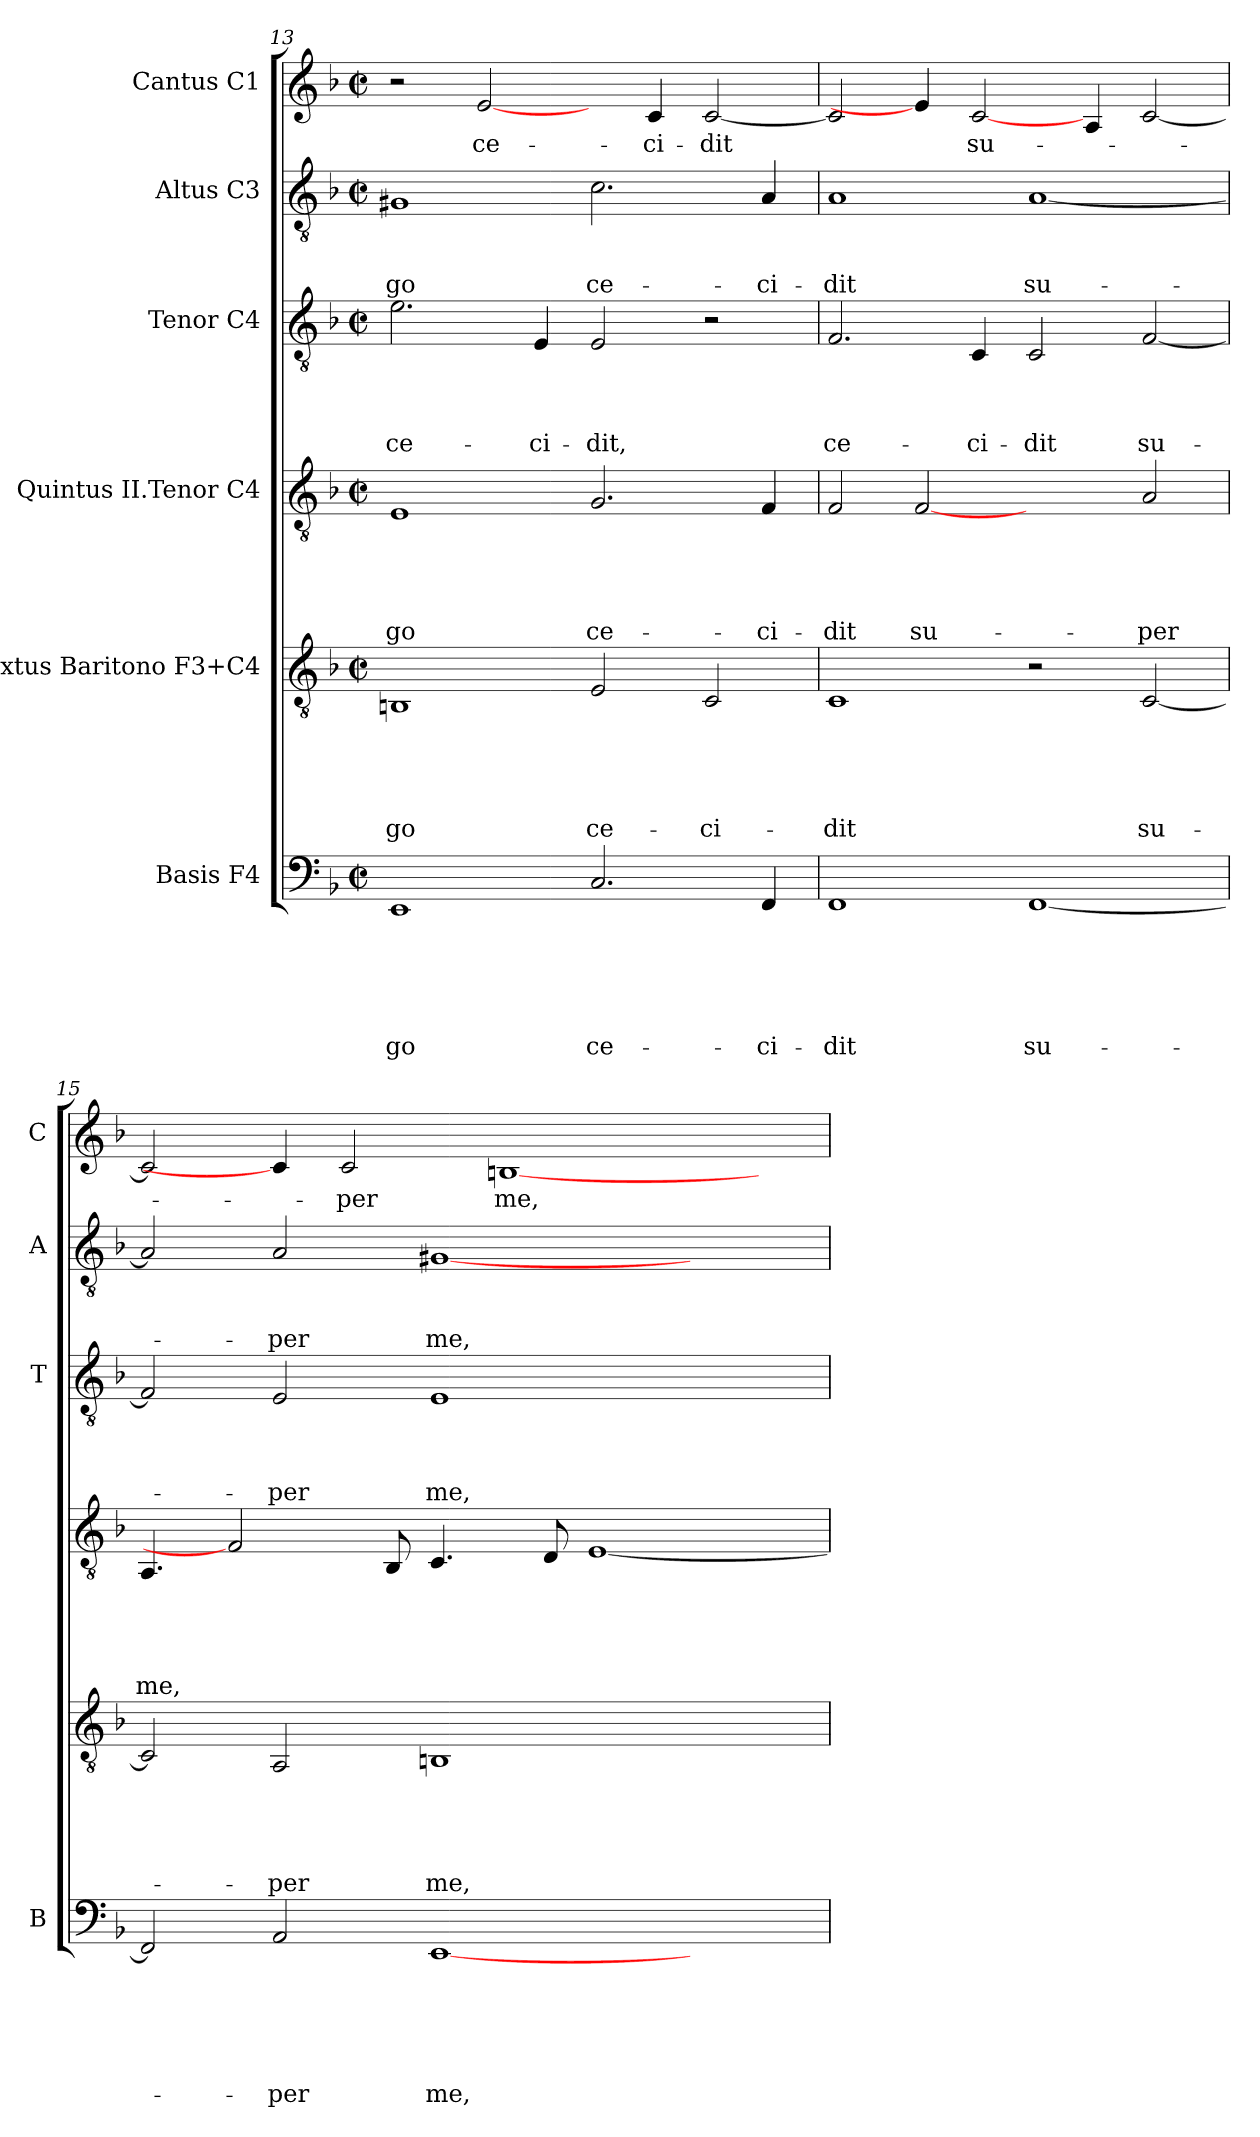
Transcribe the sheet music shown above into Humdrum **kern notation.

**kern	**text	**text	**text	**text	**text	**text	**kern	**text	**text	**text	**text	**text	**kern	**text	**text	**text	**text	**text	**kern	**text	**text	**text	**text	**kern	**text	**text	**text	**kern	**text
*part6	*part6	*part6	*part6	*part6	*part6	*part6	*part5	*part5	*part5	*part5	*part5	*part5	*part4	*part4	*part4	*part4	*part4	*part4	*part3	*part3	*part3	*part3	*part3	*part2	*part2	*part2	*part2	*part1	*part1
*staff6	*staff6	*staff6	*staff6	*staff6	*staff6	*staff6	*staff5	*staff5	*staff5	*staff5	*staff5	*staff5	*staff4	*staff4	*staff4	*staff4	*staff4	*staff4	*staff3	*staff3	*staff3	*staff3	*staff3	*staff2	*staff2	*staff2	*staff2	*staff1	*staff1
*I"Basis F4	*	*	*	*	*	*	*I"Sextus Baritono F3+C4	*	*	*	*	*	*I"Quintus II.Tenor C4	*	*	*	*	*	*I"Tenor C4	*	*	*	*	*I"Altus C3	*	*	*	*I"Cantus C1	*
*I'B	*	*	*	*	*	*	*	*	*	*	*	*	*	*	*	*	*	*	*I'T	*	*	*	*	*I'A	*	*	*	*I'C	*
!!LO:PB:g=z
*clefF4	*	*	*	*	*	*	*clefGv2	*	*	*	*	*	*clefGv2	*	*	*	*	*	*clefGv2	*	*	*	*	*clefGv2	*	*	*	*clefG2	*
*k[b-]	*	*	*	*	*	*	*k[b-]	*	*	*	*	*	*k[b-]	*	*	*	*	*	*k[b-]	*	*	*	*	*k[b-]	*	*	*	*k[b-]	*
*F:	*	*	*	*	*	*	*F:	*	*	*	*	*	*F:	*	*	*	*	*	*F:	*	*	*	*	*F:	*	*	*	*F:	*
*M2/2	*	*	*	*	*	*	*M2/2	*	*	*	*	*	*M2/2	*	*	*	*	*	*M2/2	*	*	*	*	*M2/2	*	*	*	*M2/2	*
*met(c|)	*	*	*	*	*	*	*met(c|)	*	*	*	*	*	*met(c|)	*	*	*	*	*	*met(c|)	*	*	*	*	*met(c|)	*	*	*	*met(c|)	*
=13	=13	=13	=13	=13	=13	=13	=13	=13	=13	=13	=13	=13	=13	=13	=13	=13	=13	=13	=13	=13	=13	=13	=13	=13	=13	=13	=13	=13	=13
!	!	!	!	!	!	!LO:LY:b	!	!	!	!	!	!LO:LY:b	!	!	!	!	!	!LO:LY:b	!	!	!	!	!LO:LY:b	!	!	!	!LO:LY:b	!	!
1EE	.	.	.	.	.	-go	1BBn	.	.	.	.	-go	1E	.	.	.	.	-go	2.e\	.	.	.	ce-	1G#X	.	.	-go	2r	.
!	!	!	!	!	!	!	!	!	!	!	!	!	!	!	!	!	!	!	!	!	!	!	!	!	!	!	!	!	!LO:LY:b
.	.	.	.	.	.	.	.	.	.	.	.	.	.	.	.	.	.	.	.	.	.	.	.	.	.	.	.	[2e/	ce-
!	!	!	!	!	!	!	!	!	!	!	!	!	!	!	!	!	!	!	!	!	!	!	!LO:LY:b	!	!	!	!	!	!
.	.	.	.	.	.	.	.	.	.	.	.	.	.	.	.	.	.	.	4E/	.	.	.	-ci-	.	.	.	.	.	.
!	!	!	!	!	!	!LO:LY:b	!	!	!	!	!	!LO:LY:b	!	!	!	!	!	!LO:LY:b	!	!	!	!	!LO:LY:b	!	!	!	!LO:LY:b	!	!
2.C/	.	.	.	.	.	ce-	2E/	.	.	.	.	ce-	2.G/	.	.	.	.	ce-	2E/	.	.	.	-dit,	2.c\	.	.	ce-	4ryy	.
!	!	!	!	!	!	!	!	!	!	!	!	!	!	!	!	!	!	!	!	!	!	!	!	!	!	!	!	!	!LO:LY:b
.	.	.	.	.	.	.	.	.	.	.	.	.	.	.	.	.	.	.	.	.	.	.	.	.	.	.	.	4c/	-ci-
!	!	!	!	!	!	!	!	!	!	!	!	!LO:LY:b	!	!	!	!	!	!	!	!	!	!	!	!	!	!	!	!	!LO:LY:b
.	.	.	.	.	.	.	2C/	.	.	.	.	-ci-	.	.	.	.	.	.	2r	.	.	.	.	.	.	.	.	[2c/	-dit
!	!	!	!	!	!	!LO:LY:b	!	!	!	!	!	!	!	!	!	!	!	!LO:LY:b	!	!	!	!	!	!	!	!	!LO:LY:b	!	!
4FF/	.	.	.	.	.	-ci-	.	.	.	.	.	.	4F/	.	.	.	.	-ci-	.	.	.	.	.	4A/	.	.	-ci-	.	.
=14	=14	=14	=14	=14	=14	=14	=14	=14	=14	=14	=14	=14	=14	=14	=14	=14	=14	=14	=14	=14	=14	=14	=14	=14	=14	=14	=14	=14	=14
!	!	!	!	!	!	!LO:LY:b	!	!	!	!	!	!LO:LY:b	!	!	!	!	!	!LO:LY:b	!	!	!	!	!LO:LY:b	!	!	!	!LO:LY:b	!	!
1FF	.	.	.	.	.	-dit	1C	.	.	.	.	-dit	2F/	.	.	.	.	-dit	2.F/	.	.	.	ce-	1A	.	.	-dit	2c/]	.
!	!	!	!	!	!	!	!	!	!	!	!	!	!	!	!	!	!	!LO:LY:b	!	!	!	!	!	!	!	!	!	!	!
.	.	.	.	.	.	.	.	.	.	.	.	.	[2F	.	.	.	.	su-	.	.	.	.	.	.	.	.	.	4e/]	.
!	!	!	!	!	!	!	!	!	!	!	!	!	!	!	!	!	!	!	!	!	!	!	!LO:LY:b	!	!	!	!	!	!LO:LY:b
.	.	.	.	.	.	.	.	.	.	.	.	.	.	.	.	.	.	.	4C/	.	.	.	-ci-	.	.	.	.	[2c/	su-
!	!	!	!	!	!	!LO:LY:b	!	!	!	!	!	!	!	!	!	!	!	!	!	!	!	!	!LO:LY:b	!	!	!	!LO:LY:b	!	!
[1FF	.	.	.	.	.	su-	2r	.	.	.	.	.	2ryy	.	.	.	.	.	2C/	.	.	.	-dit	[1A	.	.	su-	.	.
.	.	.	.	.	.	.	.	.	.	.	.	.	.	.	.	.	.	.	.	.	.	.	.	.	.	.	.	4A/	.
!	!	!	!	!	!	!	!	!	!	!	!	!LO:LY:b	!	!	!	!	!	!LO:LY:b	!	!	!	!	!LO:LY:b	!	!	!	!	!	!
.	.	.	.	.	.	.	[2C/	.	.	.	.	su-	2A/	.	.	.	.	-per	[2F/	.	.	.	su-	.	.	.	.	[2c/	.
=15	=15	=15	=15	=15	=15	=15	=15	=15	=15	=15	=15	=15	=15	=15	=15	=15	=15	=15	=15	=15	=15	=15	=15	=15	=15	=15	=15	=15	=15
!	!	!	!	!	!	!	!	!	!	!	!	!	!	!	!	!	!	!LO:LY:b	!	!	!	!	!	!	!	!	!	!	!
2FF/]	.	.	.	.	.	.	2C/]	.	.	.	.	.	4.AA/	.	.	.	.	me,	2F/]	.	.	.	.	2A/]	.	.	.	2c/]	.
.	.	.	.	.	.	.	.	.	.	.	.	.	2F]	.	.	.	.	.	.	.	.	.	.	.	.	.	.	.	.
!	!	!	!	!	!	!LO:LY:b	!	!	!	!	!	!LO:LY:b	!	!	!	!	!	!	!	!	!	!	!LO:LY:b	!	!	!	!LO:LY:b	!	!
2AA/	.	.	.	.	.	-per	2AA/	.	.	.	.	-per	.	.	.	.	.	.	2E/	.	.	.	-per	2A/	.	.	-per	4c/]	.
!	!	!	!	!	!	!	!	!	!	!	!	!	!	!	!	!	!	!	!	!	!	!	!	!	!	!	!	!	!LO:LY:b
.	.	.	.	.	.	.	.	.	.	.	.	.	.	.	.	.	.	.	.	.	.	.	.	.	.	.	.	2c/	-per
.	.	.	.	.	.	.	.	.	.	.	.	.	8BB-/	.	.	.	.	.	.	.	.	.	.	.	.	.	.	.	.
!	!	!	!	!	!	!LO:LY:b	!	!	!	!	!	!LO:LY:b	!	!	!	!	!	!	!	!	!	!	!LO:LY:b	!	!	!	!LO:LY:b	!	!
[1EE	.	.	.	.	.	me,	1BBn	.	.	.	.	me,	4.C/	.	.	.	.	.	1E	.	.	.	me,	[1G#X	.	.	me,	.	.
!	!	!	!	!	!	!	!	!	!	!	!	!	!	!	!	!	!	!	!	!	!	!	!	!	!	!	!	!	!LO:LY:b
.	.	.	.	.	.	.	.	.	.	.	.	.	.	.	.	.	.	.	.	.	.	.	.	.	.	.	.	[1Bn	me,
.	.	.	.	.	.	.	.	.	.	.	.	.	8D/	.	.	.	.	.	.	.	.	.	.	.	.	.	.	.	.
.	.	.	.	.	.	.	.	.	.	.	.	.	[1E	.	.	.	.	.	.	.	.	.	.	.	.	.	.	.	.
2ryy	.	.	.	.	.	.	2ryy	.	.	.	.	.	.	.	.	.	.	.	2ryy	.	.	.	.	2ryy	.	.	.	.	.
.	.	.	.	.	.	.	.	.	.	.	.	.	.	.	.	.	.	.	.	.	.	.	.	.	.	.	.	4ryy	.
=	=	=	=	=	=	=	=	=	=	=	=	=	=	=	=	=	=	=	=	=	=	=	=	=	=	=	=	=	=
*-	*-	*-	*-	*-	*-	*-	*-	*-	*-	*-	*-	*-	*-	*-	*-	*-	*-	*-	*-	*-	*-	*-	*-	*-	*-	*-	*-	*-	*-
